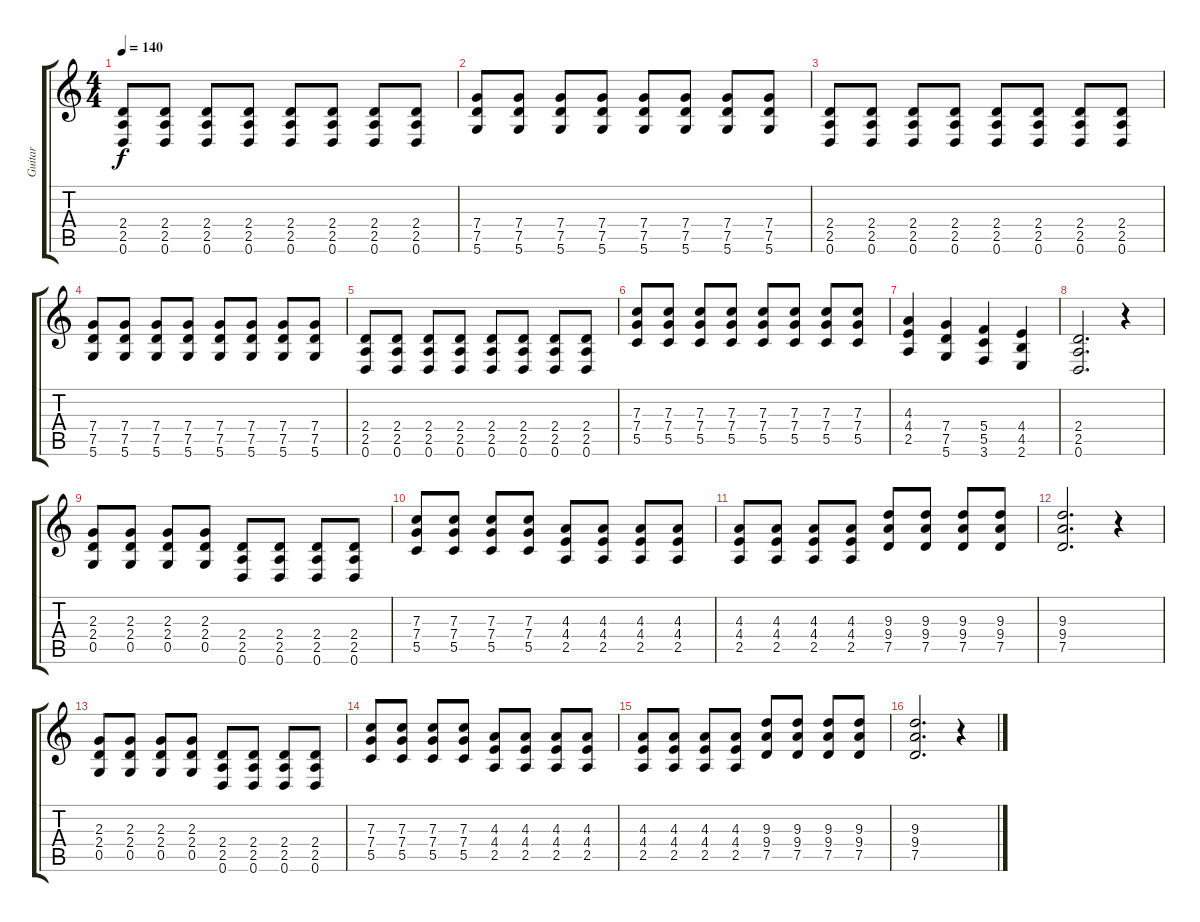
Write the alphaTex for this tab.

\track ("Guitar" "Guitar") {instrument distortionguitar}
\staff {score tabs}
\tuning (D4 A3 F3 C3 G2 D2) {hide}
\ts (4 4)
\tempo 140
\clef g2
\ks c
(2.4 2.5 0.6).8{dy f} (2.4 2.5 0.6).8 (2.4 2.5 0.6).8 (2.4 2.5 0.6).8 (2.4 2.5 0.6).8 (2.4 2.5 0.6).8 (2.4 2.5 0.6).8 (2.4 2.5 0.6).8 |
(7.4 7.5 5.6).8 (7.4 7.5 5.6).8 (7.4 7.5 5.6).8 (7.4 7.5 5.6).8 (7.4 7.5 5.6).8 (7.4 7.5 5.6).8 (7.4 7.5 5.6).8 (7.4 7.5 5.6).8 |
(2.4 2.5 0.6).8 (2.4 2.5 0.6).8 (2.4 2.5 0.6).8 (2.4 2.5 0.6).8 (2.4 2.5 0.6).8 (2.4 2.5 0.6).8 (2.4 2.5 0.6).8 (2.4 2.5 0.6).8 |
(7.4 7.5 5.6).8 (7.4 7.5 5.6).8 (7.4 7.5 5.6).8 (7.4 7.5 5.6).8 (7.4 7.5 5.6).8 (7.4 7.5 5.6).8 (7.4 7.5 5.6).8 (7.4 7.5 5.6).8 |
(2.4 2.5 0.6).8 (2.4 2.5 0.6).8 (2.4 2.5 0.6).8 (2.4 2.5 0.6).8 (2.4 2.5 0.6).8 (2.4 2.5 0.6).8 (2.4 2.5 0.6).8 (2.4 2.5 0.6).8 |
(7.3 7.4 5.5).8 (7.3 7.4 5.5).8 (7.3 7.4 5.5).8 (7.3 7.4 5.5).8 (7.3 7.4 5.5).8 (7.3 7.4 5.5).8 (7.3 7.4 5.5).8 (7.3 7.4 5.5).8 |
(4.3 4.4 2.5).4 (7.4 7.5 5.6).4 (5.4 5.5 3.6).4 (4.4 4.5 2.6).4 |
(2.4 2.5 0.6).2{d} r.4 |
(2.3 2.4 0.5).8 (2.3 2.4 0.5).8 (2.3 2.4 0.5).8 (2.3 2.4 0.5).8 (2.4 2.5 0.6).8 (2.4 2.5 0.6).8 (2.4 2.5 0.6).8 (2.4 2.5 0.6).8 |
(7.3 7.4 5.5).8 (7.3 7.4 5.5).8 (7.3 7.4 5.5).8 (7.3 7.4 5.5).8 (4.3 4.4 2.5).8 (4.3 4.4 2.5).8 (4.3 4.4 2.5).8 (4.3 4.4 2.5).8 |
(4.3 4.4 2.5).8 (4.3 4.4 2.5).8 (4.3 4.4 2.5).8 (4.3 4.4 2.5).8 (9.3 9.4 7.5).8 (9.3 9.4 7.5).8 (9.3 9.4 7.5).8 (9.3 9.4 7.5).8 |
(9.3 9.4 7.5).2{d} r.4 |
(2.3 2.4 0.5).8 (2.3 2.4 0.5).8 (2.3 2.4 0.5).8 (2.3 2.4 0.5).8 (2.4 2.5 0.6).8 (2.4 2.5 0.6).8 (2.4 2.5 0.6).8 (2.4 2.5 0.6).8 |
(7.3 7.4 5.5).8 (7.3 7.4 5.5).8 (7.3 7.4 5.5).8 (7.3 7.4 5.5).8 (4.3 4.4 2.5).8 (4.3 4.4 2.5).8 (4.3 4.4 2.5).8 (4.3 4.4 2.5).8 |
(4.3 4.4 2.5).8 (4.3 4.4 2.5).8 (4.3 4.4 2.5).8 (4.3 4.4 2.5).8 (9.3 9.4 7.5).8 (9.3 9.4 7.5).8 (9.3 9.4 7.5).8 (9.3 9.4 7.5).8 |
(9.3 9.4 7.5).2{d} r.4
